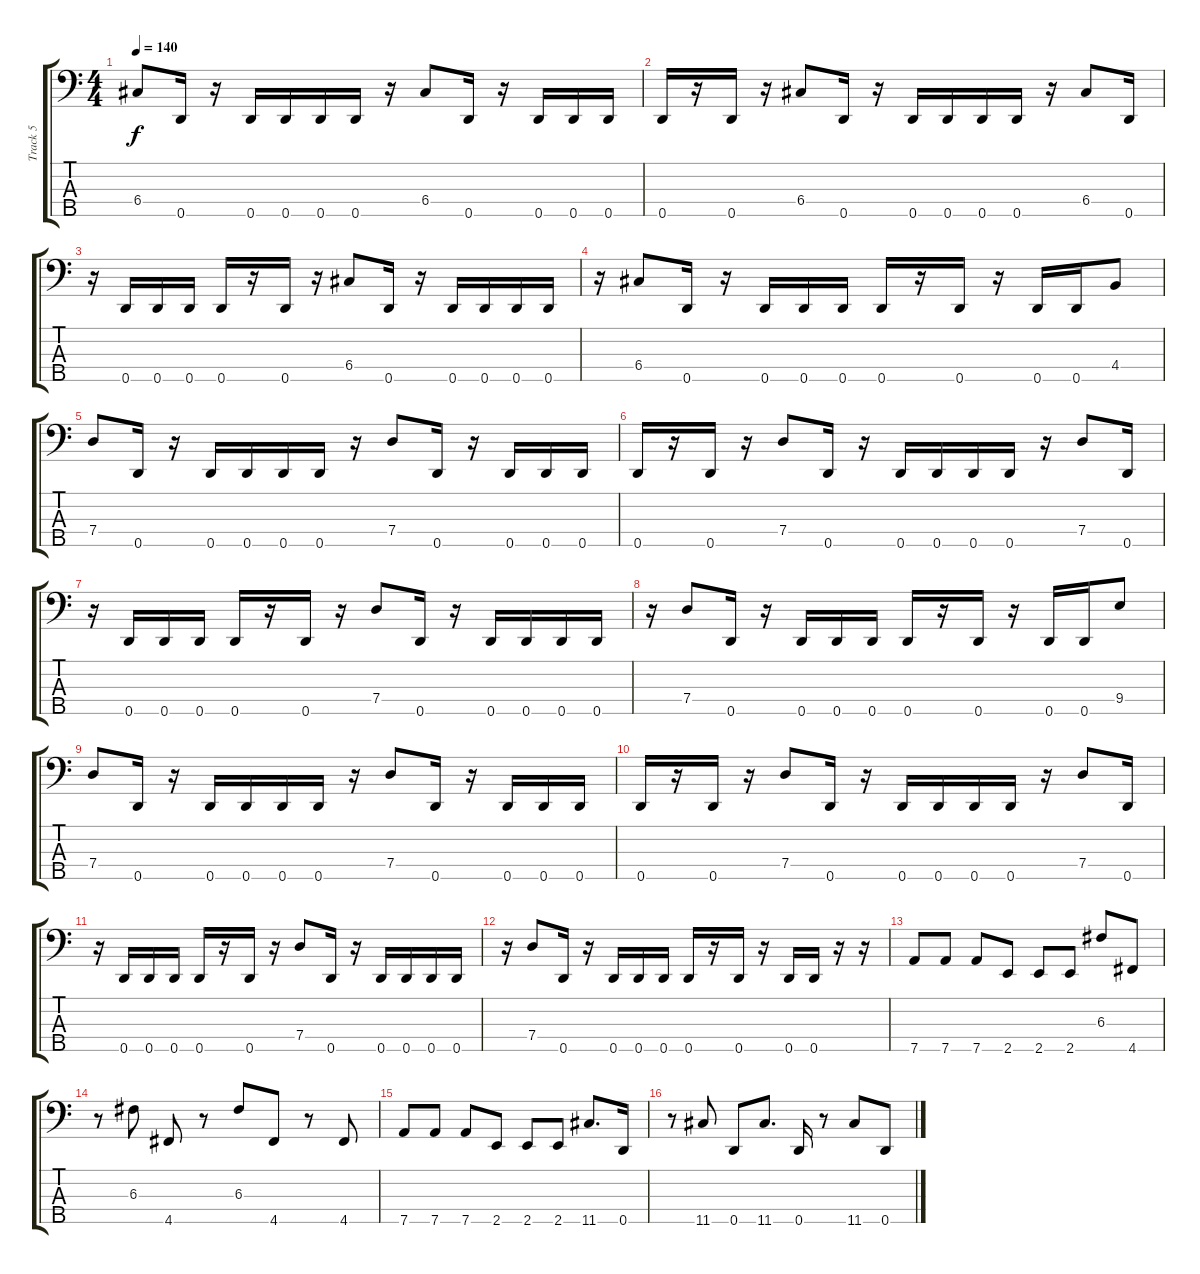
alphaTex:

\track ("Track 5" "Track 5") {instrument electricbasspick}
\staff {score tabs}
\tuning (Bb2 F2 C2 G1 D1) {hide}
\ts (4 4)
\tempo 140
\clef f4
\ks c
6.4.8{dy f} 0.5.16 r.16 0.5.16 0.5.16 0.5.16 0.5.16 r.16 6.4.8 0.5.16 r.16 0.5.16 0.5.16 0.5.16 |
0.5.16 r.16 0.5.16 r.16 6.4.8 0.5.16 r.16 0.5.16 0.5.16 0.5.16 0.5.16 r.16 6.4.8 0.5.16 |
r.16 0.5.16 0.5.16 0.5.16 0.5.16 r.16 0.5.16 r.16 6.4.8 0.5.16 r.16 0.5.16 0.5.16 0.5.16 0.5.16 |
r.16 6.4.8 0.5.16 r.16 0.5.16 0.5.16 0.5.16 0.5.16 r.16 0.5.16 r.16 0.5.16 0.5.16 4.4.8 |
7.4.8 0.5.16 r.16 0.5.16 0.5.16 0.5.16 0.5.16 r.16 7.4.8 0.5.16 r.16 0.5.16 0.5.16 0.5.16 |
0.5.16 r.16 0.5.16 r.16 7.4.8 0.5.16 r.16 0.5.16 0.5.16 0.5.16 0.5.16 r.16 7.4.8 0.5.16 |
r.16 0.5.16 0.5.16 0.5.16 0.5.16 r.16 0.5.16 r.16 7.4.8 0.5.16 r.16 0.5.16 0.5.16 0.5.16 0.5.16 |
r.16 7.4.8 0.5.16 r.16 0.5.16 0.5.16 0.5.16 0.5.16 r.16 0.5.16 r.16 0.5.16 0.5.16 9.4.8 |
7.4.8 0.5.16 r.16 0.5.16 0.5.16 0.5.16 0.5.16 r.16 7.4.8 0.5.16 r.16 0.5.16 0.5.16 0.5.16 |
0.5.16 r.16 0.5.16 r.16 7.4.8 0.5.16 r.16 0.5.16 0.5.16 0.5.16 0.5.16 r.16 7.4.8 0.5.16 |
r.16 0.5.16 0.5.16 0.5.16 0.5.16 r.16 0.5.16 r.16 7.4.8 0.5.16 r.16 0.5.16 0.5.16 0.5.16 0.5.16 |
r.16 7.4.8 0.5.16 r.16 0.5.16 0.5.16 0.5.16 0.5.16 r.16 0.5.16 r.16 0.5.16 0.5.16 r.16 r.16 |
7.5.8 7.5.8 7.5.8 2.5.8 2.5.8 2.5.8 6.3.8 4.5.8 |
r.8 6.3.8 4.5.8 r.8 6.3.8 4.5.8 r.8 4.5.8 |
7.5.8 7.5.8 7.5.8 2.5.8 2.5.8 2.5.8 11.5.8{d} 0.5.16 |
r.8 11.5.8 0.5.8 11.5.8{d} 0.5.16 r.8 11.5.8 0.5.8
